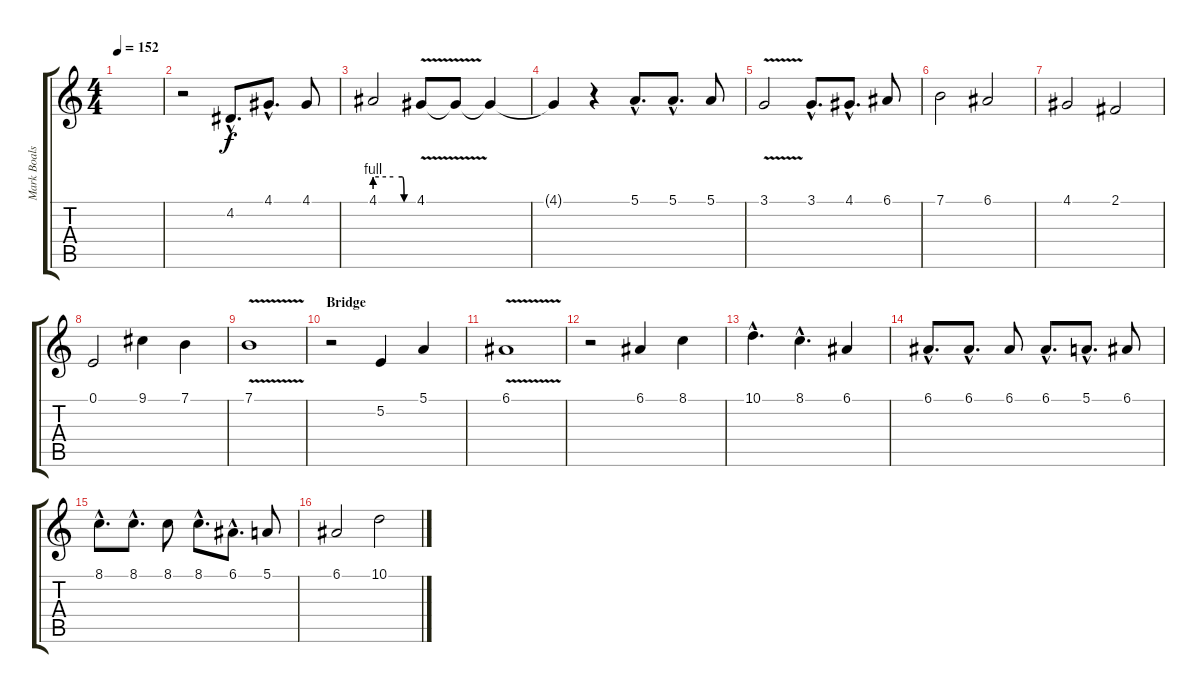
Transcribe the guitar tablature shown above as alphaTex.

\track ("Mark Boals" "Mark Boals") {instrument lead6voice}
\staff {score tabs}
\tuning (E4 B3 G3 D3 A2 E2) {hide}
\ts (4 4)
\tempo 152
\clef g2
\ks c
|
r.2 4.2{hac}.8{d} 4.1{hac}.8{d} 4.1.8 |
4.1{be (custom 0 4 29 4 43 4 46 0 60 0)}.2 4.1{v}.8 4.1{t}.8 4.1{t}.4 |
4.1{t}.4 r.4 5.1{hac}.8{d} 5.1{hac}.8{d} 5.1.8 |
3.1{v}.2 3.1{hac}.8{d} 4.1{hac}.8{d} 6.1.8 |
7.1.2 6.1.2 |
4.1.2 2.1.2 |
0.1.2 9.1.4 7.1.4 |
7.1{v}.1 |
\section ("" "Bridge")
r.2 5.2.4 5.1.4 |
6.1{v}.1 |
r.2 6.1.4 8.1.4 |
10.1{hac}.4{d} 8.1{hac}.4{d} 6.1.4 |
6.1{hac}.8{d} 6.1{hac}.8{d} 6.1.8 6.1{hac}.8{d} 5.1{hac}.8{d} 6.1.8 |
8.1{hac}.8{d} 8.1{hac}.8{d} 8.1.8 8.1{hac}.8{d} 6.1{hac}.8{d} 5.1.8 |
6.1.2 10.1.2
